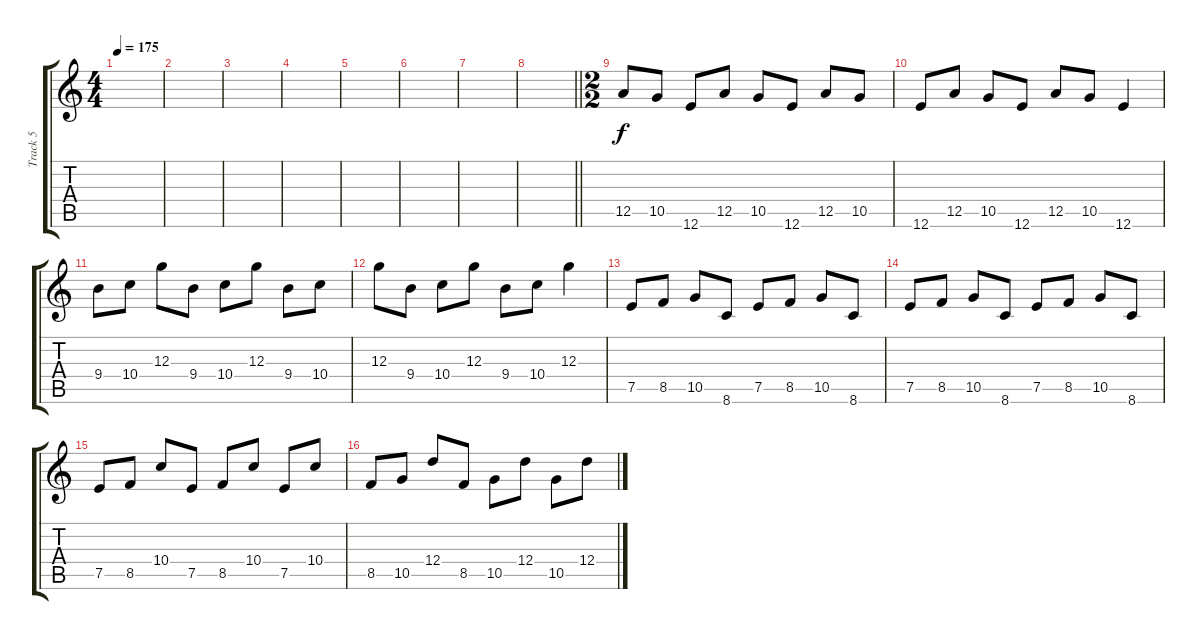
\track ("Track 5" "Track 5") {instrument overdrivenguitar}
\staff {score tabs}
\tuning (E4 B3 G3 D3 A2 E2) {hide}
\ts (4 4)
\tempo 175
\clef g2
\ks c
|
|
|
|
|
|
|
\barLineRight lightlight
|
\ts (2 2)
12.5.8 10.5.8 12.6.8 12.5.8 10.5.8 12.6.8 12.5.8 10.5.8 |
12.6.8 12.5.8 10.5.8 12.6.8 12.5.8 10.5.8 12.6.4 |
9.4.8 10.4.8 12.3.8 9.4.8 10.4.8 12.3.8 9.4.8 10.4.8 |
12.3.8 9.4.8 10.4.8 12.3.8 9.4.8 10.4.8 12.3.4 |
7.5.8 8.5.8 10.5.8 8.6.8 7.5.8 8.5.8 10.5.8 8.6.8 |
7.5.8 8.5.8 10.5.8 8.6.8 7.5.8 8.5.8 10.5.8 8.6.8 |
7.5.8 8.5.8 10.4.8 7.5.8 8.5.8 10.4.8 7.5.8 10.4.8 |
8.5.8 10.5.8 12.4.8 8.5.8 10.5.8 12.4.8 10.5.8 12.4.8
